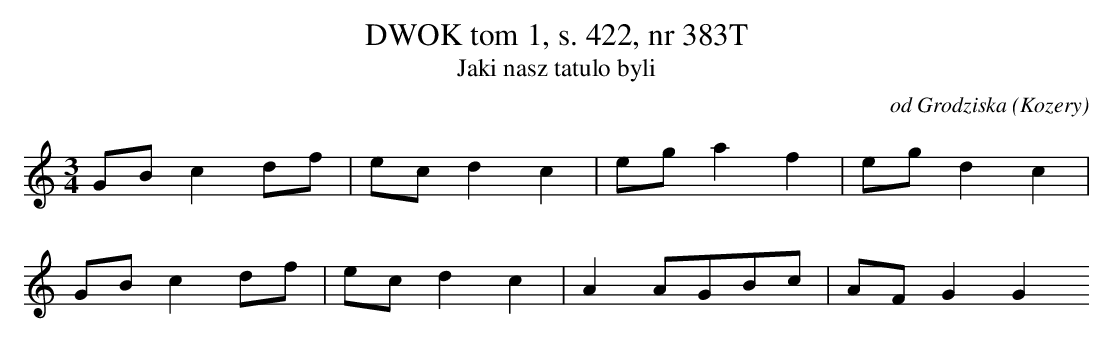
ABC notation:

X:1
T: DWOK tom 1, s. 422, nr 383T
T: Jaki nasz tatulo byli
O: od Grodziska (Kozery)
M: 3/4
L: 1/8
K: C
GBc2df | ecd2c2 | ega2f2 | egd2c2 |
GBc2df | ecd2c2 | A2AGBc | AFG2G2
